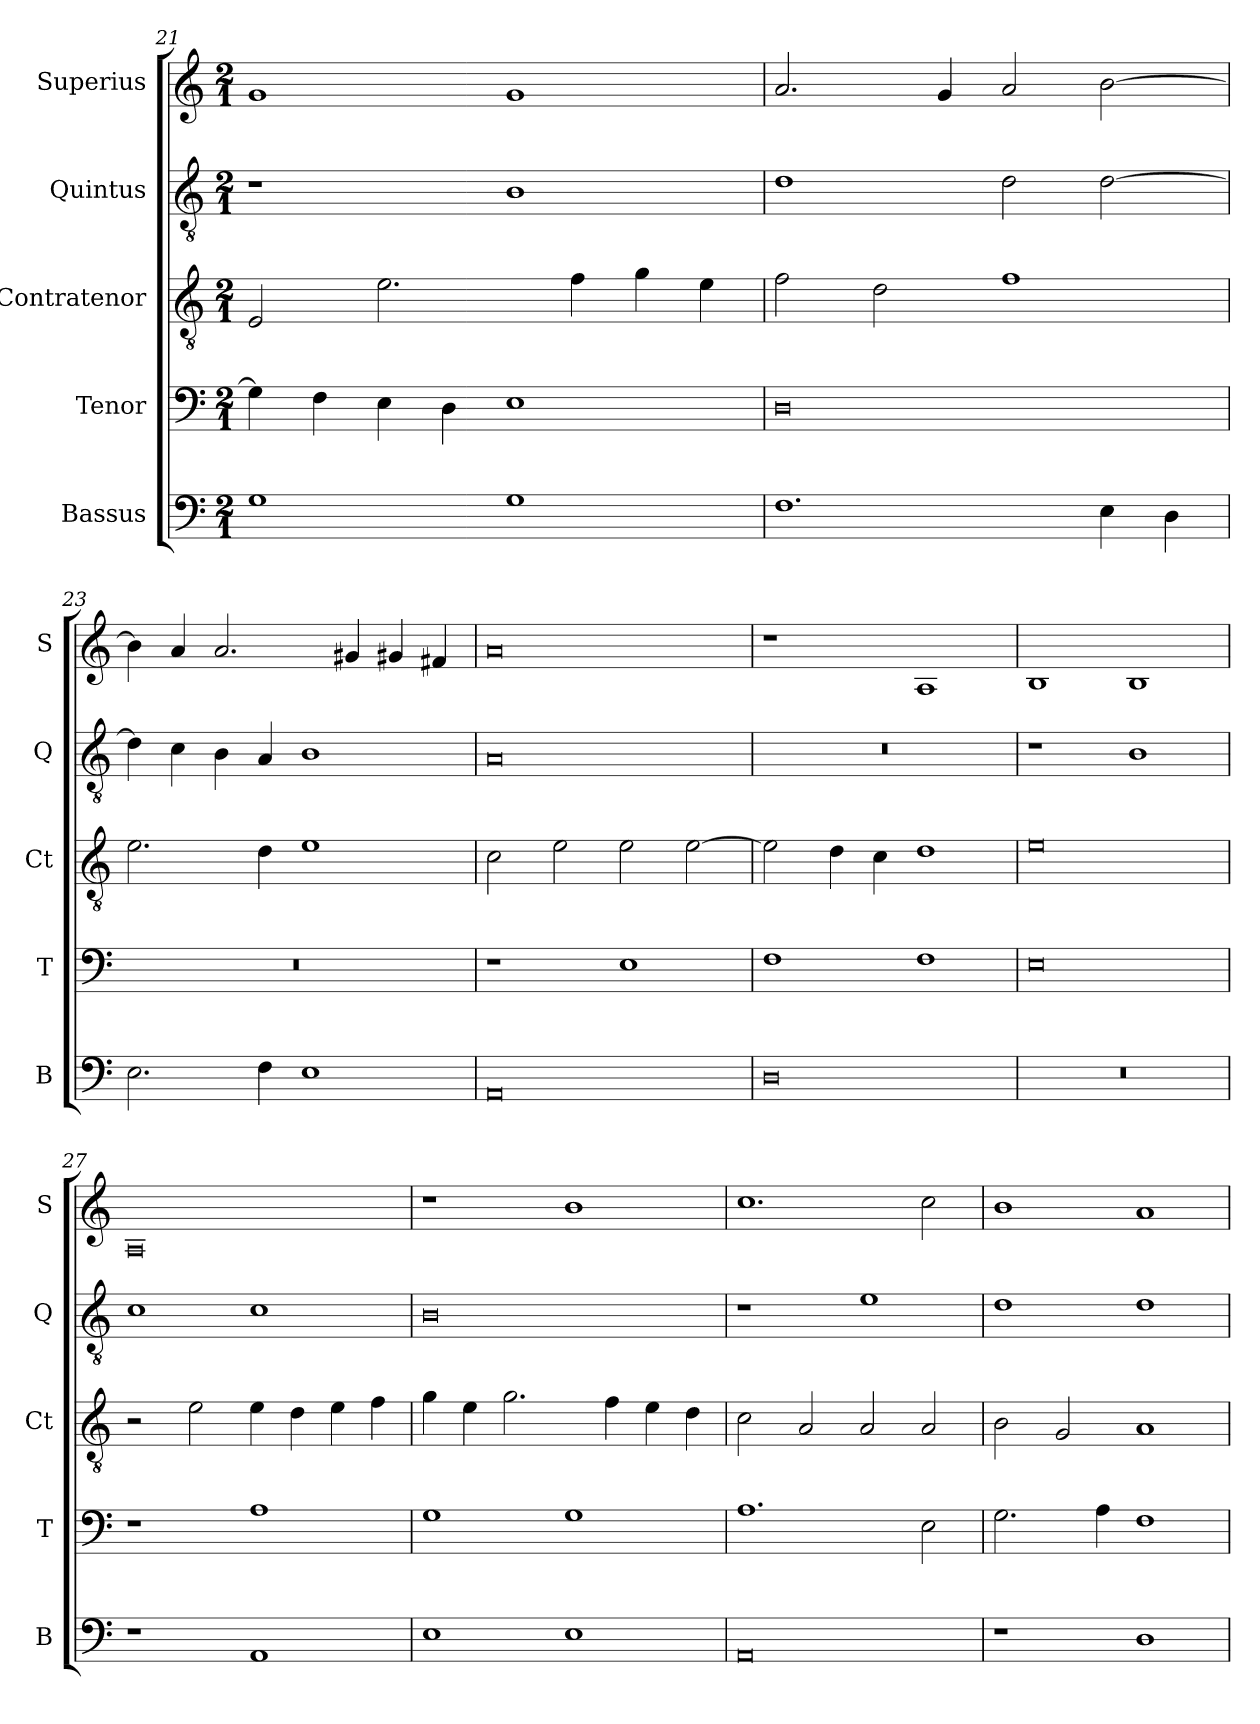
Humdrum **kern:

**kern	**kern	**kern	**kern	**kern
*part5	*part4	*part3	*part2	*part1
*staff5	*staff4	*staff3	*staff2	*staff1
*I"Bassus	*I"Tenor	*I"Contratenor	*I"Quintus	*I"Superius
*I'B	*I'T	*I'Ct	*I'Q	*I'S
*clefF4	*clefF4	*clefGv2	*clefGv2	*clefG2
*k[]	*k[]	*k[]	*k[]	*k[]
*M2/1	*M2/1	*M2/1	*M2/1	*M2/1
=21	=21	=21	=21	=21
1G	4G\]	2E/	1r	1g
.	4F\	.	.	.
.	4E\	2.e\	.	.
.	4D\	.	.	.
1G	1E	.	1B	1g
.	.	4f\	.	.
.	.	4g\	.	.
.	.	4e\	.	.
=22	=22	=22	=22	=22
1.F	0D	2f\	1d	2.a/
.	.	2d\	.	.
.	.	.	.	4g/
.	.	1f	2d\	2a/
4E\	.	.	[2d\	[2b\
4D\	.	.	.	.
=23	=23	=23	=23	=23
2.E\	0r	2.e\	4d\]	4b\]
.	.	.	4c\	4a/
.	.	.	4B\	2.a/
4F\	.	4d\	4A/	.
1E	.	1e	1B	.
.	.	.	.	4g#X/
.	.	.	.	4g#X/
.	.	.	.	4f#X/
=24	=24	=24	=24	=24
0AA	1r	2c\	0A	0a
.	.	2e\	.	.
.	1E	2e\	.	.
.	.	[2e\	.	.
=25	=25	=25	=25	=25
0D	1F	2e\]	0r	1r
.	.	4d\	.	.
.	.	4c\	.	.
.	1F	1d	.	1A
=26	=26	=26	=26	=26
0r	0E	0e	1r	1B
.	.	.	1B	1B
=27	=27	=27	=27	=27
1r	1r	2r	1c	0A
.	.	2e\	.	.
1AA	1A	4e\	1c	.
.	.	4d\	.	.
.	.	4e\	.	.
.	.	4f\	.	.
=28	=28	=28	=28	=28
1E	1G	4g\	0B	1r
.	.	4e\	.	.
.	.	2.g\	.	.
1E	1G	.	.	1b
.	.	4f\	.	.
.	.	4e\	.	.
.	.	4d\	.	.
=29	=29	=29	=29	=29
0AA	1.A	2c\	1r	1.cc
.	.	2A/	.	.
.	.	2A/	1e	.
.	2E\	2A/	.	2cc\
=30	=30	=30	=30	=30
1r	2.G\	2B\	1d	1b
.	.	2G/	.	.
.	4A\	.	.	.
1D	1F	1A	1d	1a
=	=	=	=	=
*-	*-	*-	*-	*-
